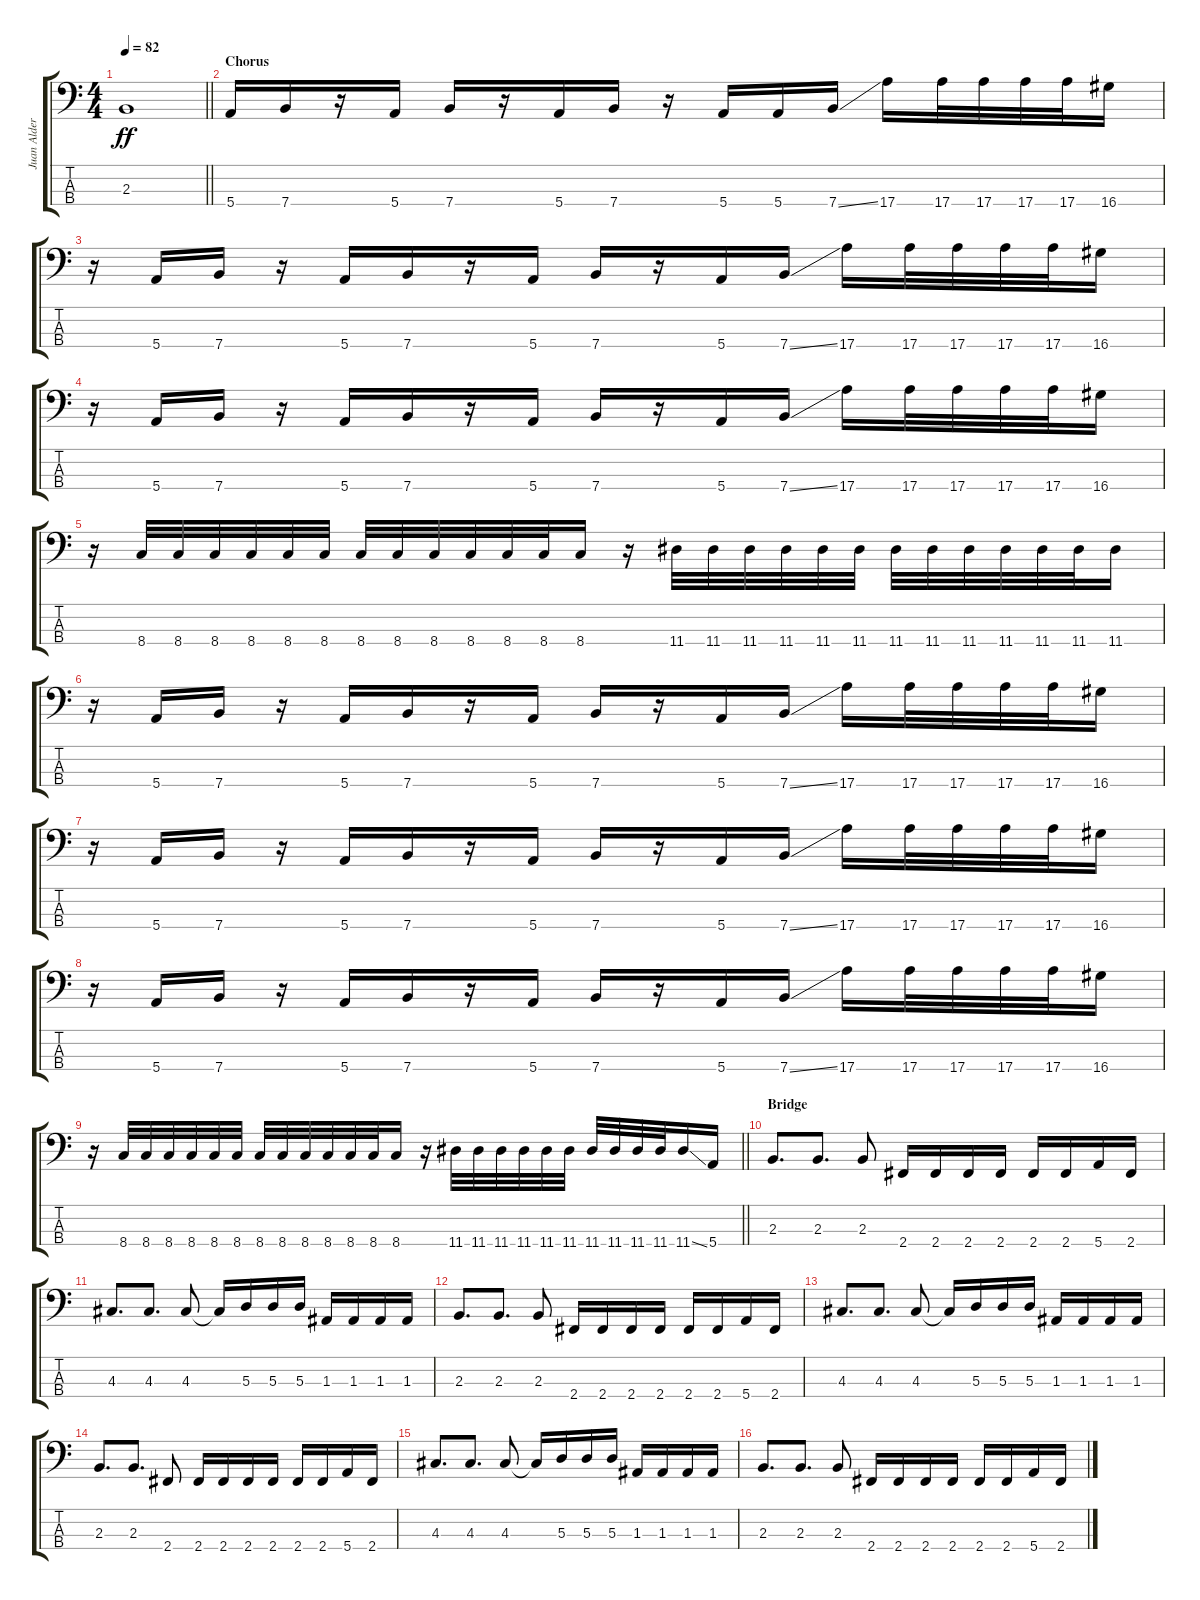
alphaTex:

\track ("Juan Alderete - Bass" "Juan Alder") {instrument electricbassfinger}
\staff {score tabs}
\tuning (G2 D2 A1 E1) {hide}
\ts (4 4)
\tempo 82
\clef f4
\barLineRight lightlight
\ks c
2.3{t}.1{dy ff} |
\section ("" "Chorus")
5.4.16 7.4.16 r.16 5.4.16 7.4.16 r.16 5.4.16 7.4.16 r.16 5.4.16 5.4.16 7.4{ss}.16 17.4.16 17.4.32 17.4.32 17.4.32 17.4.32 16.4.16 |
r.16 5.4.16 7.4.16 r.16 5.4.16 7.4.16 r.16 5.4.16 7.4.16 r.16 5.4.16 7.4{ss}.16 17.4.16 17.4.32 17.4.32 17.4.32 17.4.32 16.4.16 |
r.16 5.4.16 7.4.16 r.16 5.4.16 7.4.16 r.16 5.4.16 7.4.16 r.16 5.4.16 7.4{ss}.16 17.4.16 17.4.32 17.4.32 17.4.32 17.4.32 16.4.16 |
r.16 8.4.32 8.4.32 8.4.32 8.4.32 8.4.32 8.4.32 8.4.32 8.4.32 8.4.32 8.4.32 8.4.32 8.4.32 8.4.16 r.16 11.4.32 11.4.32 11.4.32 11.4.32 11.4.32 11.4.32 11.4.32 11.4.32 11.4.32 11.4.32 11.4.32 11.4.32 11.4.16 |
r.16 5.4.16 7.4.16 r.16 5.4.16 7.4.16 r.16 5.4.16 7.4.16 r.16 5.4.16 7.4{ss}.16 17.4.16 17.4.32 17.4.32 17.4.32 17.4.32 16.4.16 |
r.16 5.4.16 7.4.16 r.16 5.4.16 7.4.16 r.16 5.4.16 7.4.16 r.16 5.4.16 7.4{ss}.16 17.4.16 17.4.32 17.4.32 17.4.32 17.4.32 16.4.16 |
r.16 5.4.16 7.4.16 r.16 5.4.16 7.4.16 r.16 5.4.16 7.4.16 r.16 5.4.16 7.4{ss}.16 17.4.16 17.4.32 17.4.32 17.4.32 17.4.32 16.4.16 |
\barLineRight lightlight
r.16 8.4.32 8.4.32 8.4.32 8.4.32 8.4.32 8.4.32 8.4.32 8.4.32 8.4.32 8.4.32 8.4.32 8.4.32 8.4.16 r.16 11.4.32 11.4.32 11.4.32 11.4.32 11.4.32 11.4.32 11.4.32 11.4.32 11.4.32 11.4.32 11.4{ss}.16 5.4.16 |
\section ("" "Bridge")
2.3.8{d} 2.3.8{d} 2.3.8 2.4.16 2.4.16 2.4.16 2.4.16 2.4.16 2.4.16 5.4.16 2.4.16 |
4.3.8{d} 4.3.8{d} 4.3.8 4.3{t}.16 5.3.16 5.3.16 5.3.16 1.3.16 1.3.16 1.3.16 1.3.16 |
2.3.8{d} 2.3.8{d} 2.3.8 2.4.16 2.4.16 2.4.16 2.4.16 2.4.16 2.4.16 5.4.16 2.4.16 |
4.3.8{d} 4.3.8{d} 4.3.8 4.3{t}.16 5.3.16 5.3.16 5.3.16 1.3.16 1.3.16 1.3.16 1.3.16 |
2.3.8{d} 2.3.8{d} 2.4.8 2.4.16 2.4.16 2.4.16 2.4.16 2.4.16 2.4.16 5.4.16 2.4.16 |
4.3.8{d} 4.3.8{d} 4.3.8 4.3{t}.16 5.3.16 5.3.16 5.3.16 1.3.16 1.3.16 1.3.16 1.3.16 |
2.3.8{d} 2.3.8{d} 2.3.8 2.4.16 2.4.16 2.4.16 2.4.16 2.4.16 2.4.16 5.4.16 2.4.16
